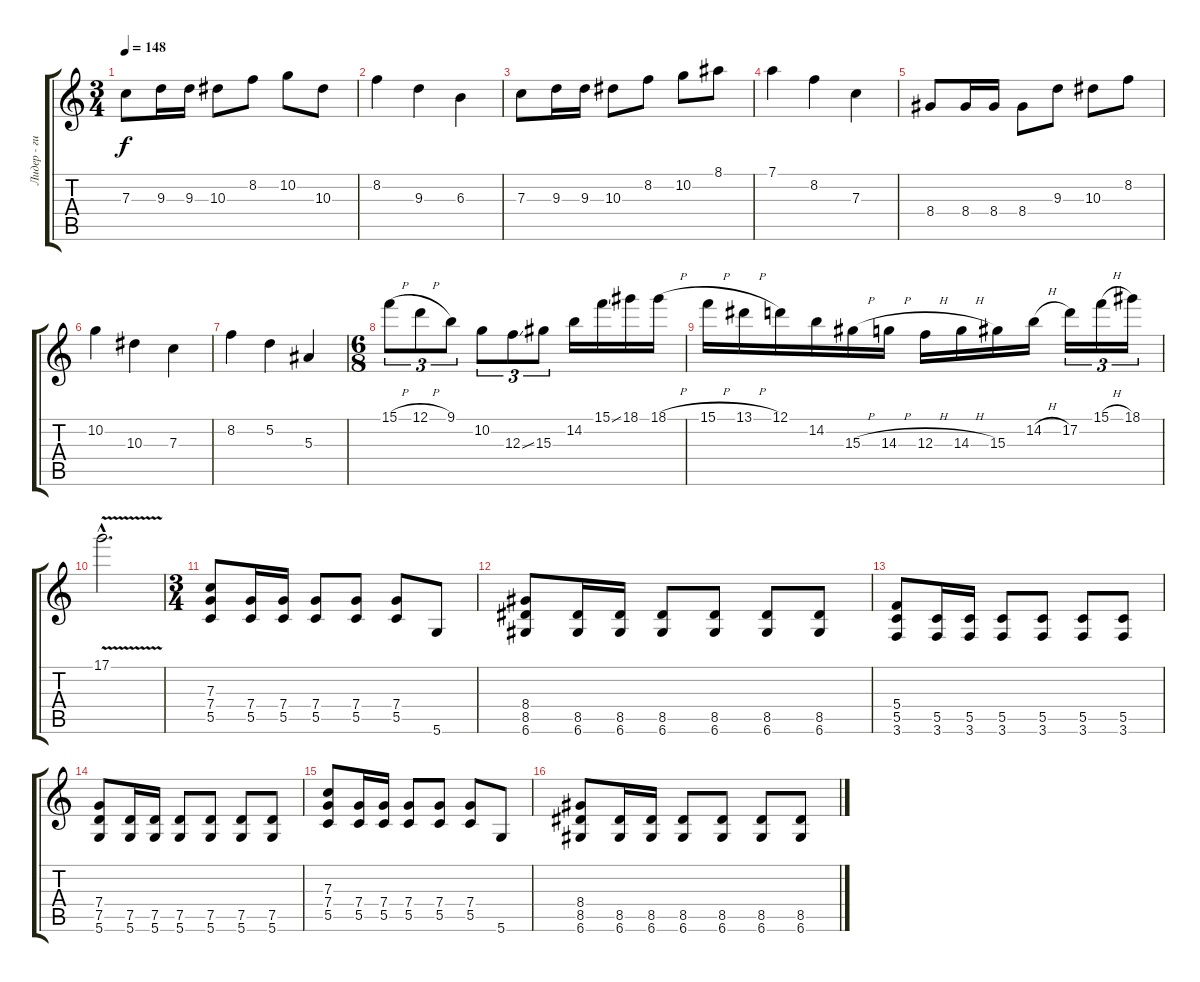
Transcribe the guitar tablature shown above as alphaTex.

\track ("Лидер - гитара" "Лидер - ги") {instrument distortionguitar}
\staff {score tabs}
\tuning (D4 A3 F3 C3 G2 D2) {hide}
\ts (3 4)
\tempo 148
\clef g2
\ks c
7.3.8{dy f} 9.3.16 9.3.16 10.3.8 8.2.8 10.2.8 10.3.8 |
8.2.4 9.3.4 6.3.4 |
7.3.8 9.3.16 9.3.16 10.3.8 8.2.8 10.2.8 8.1.8 |
7.1.4 8.2.4 7.3.4 |
8.4.8 8.4.16 8.4.16 8.4.8 9.3.8 10.3.8 8.2.8 |
10.2.4 10.3.4 7.3.4 |
8.2.4 5.2.4 5.3.4 |
\ts (6 8)
15.1{h}.8{tu (3 2)} 12.1{h}.8{tu (3 2)} 9.1.8{tu (3 2)} 10.2.8{tu (3 2)} 12.3{ss}.8{tu (3 2)} 15.3.8{tu (3 2)} 14.2.16 15.1{ss}.16 18.1.16 18.1{h}.16 |
15.1{h}.16 13.1{h}.16 12.1.16 14.2.16 15.3{h}.16 14.3{h}.16 12.3{h}.16 14.3{h}.16 15.3.16 14.2{h}.16 17.2.16{tu (3 2)} 15.1{h}.16{tu (3 2)} 18.1.16{tu (3 2)} |
17.1{v hac}.2{d} |
\ts (3 4)
(7.3 7.4 5.5).8 (7.4 5.5).16 (7.4 5.5).16 (7.4 5.5).8 (7.4 5.5).8 (7.4 5.5).8 5.6.8 |
(8.4 8.5 6.6).8 (8.5 6.6).16 (8.5 6.6).16 (8.5 6.6).8 (8.5 6.6).8 (8.5 6.6).8 (8.5 6.6).8 |
(5.4 5.5 3.6).8 (5.5 3.6).16 (5.5 3.6).16 (5.5 3.6).8 (5.5 3.6).8 (5.5 3.6).8 (5.5 3.6).8 |
(7.4 7.5 5.6).8 (7.5 5.6).16 (7.5 5.6).16 (7.5 5.6).8 (7.5 5.6).8 (7.5 5.6).8 (7.5 5.6).8 |
(7.3 7.4 5.5).8 (7.4 5.5).16 (7.4 5.5).16 (7.4 5.5).8 (7.4 5.5).8 (7.4 5.5).8 5.6.8 |
(8.4 8.5 6.6).8 (8.5 6.6).16 (8.5 6.6).16 (8.5 6.6).8 (8.5 6.6).8 (8.5 6.6).8 (8.5 6.6).8
